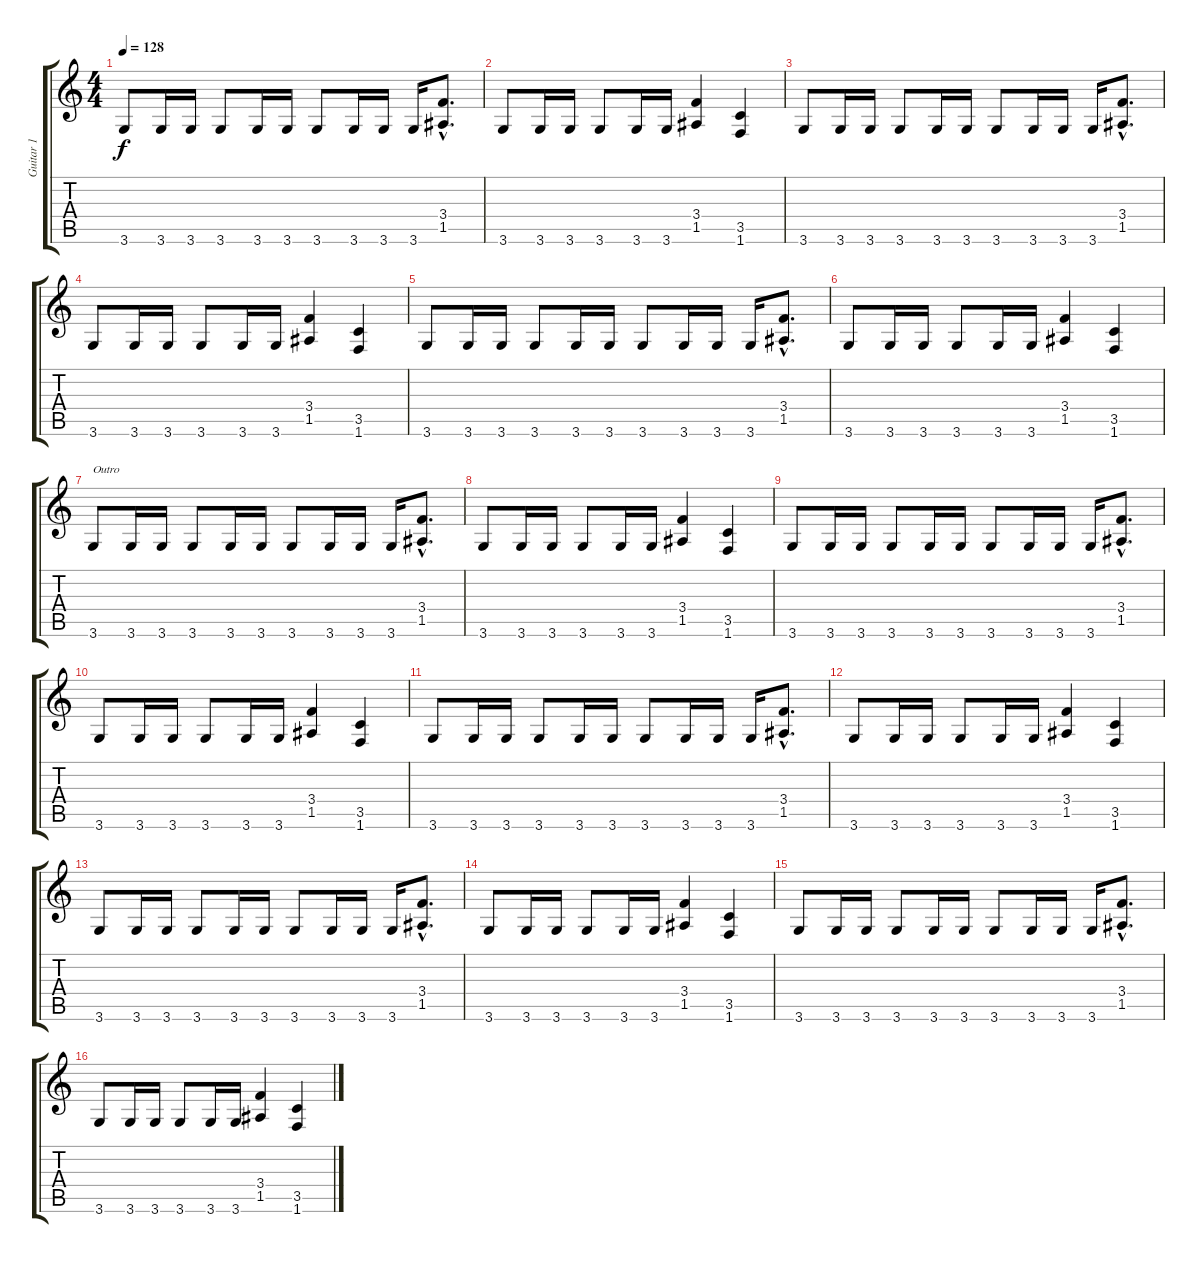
\track ("Guitar 1" "Guitar 1") {instrument distortionguitar}
\staff {score tabs}
\tuning (E4 B3 G3 D3 A2 E2) {hide}
\ts (4 4)
\tempo 128
\clef g2
\ks c
3.6.8{dy f} 3.6.16 3.6.16 3.6.8 3.6.16 3.6.16 3.6.8 3.6.16 3.6.16 3.6.16 (3.4{hac} 1.5{hac}).8{d} |
3.6.8 3.6.16 3.6.16 3.6.8 3.6.16 3.6.16 (3.4 1.5).4 (3.5 1.6).4 |
3.6.8 3.6.16 3.6.16 3.6.8 3.6.16 3.6.16 3.6.8 3.6.16 3.6.16 3.6.16 (3.4{hac} 1.5{hac}).8{d} |
3.6.8 3.6.16 3.6.16 3.6.8 3.6.16 3.6.16 (3.4 1.5).4 (3.5 1.6).4 |
3.6.8 3.6.16 3.6.16 3.6.8 3.6.16 3.6.16 3.6.8 3.6.16 3.6.16 3.6.16 (3.4{hac} 1.5{hac}).8{d} |
3.6.8 3.6.16 3.6.16 3.6.8 3.6.16 3.6.16 (3.4 1.5).4 (3.5 1.6).4 |
3.6.8{txt "Outro"} 3.6.16 3.6.16 3.6.8 3.6.16 3.6.16 3.6.8 3.6.16 3.6.16 3.6.16 (3.4{hac} 1.5{hac}).8{d} |
3.6.8 3.6.16 3.6.16 3.6.8 3.6.16 3.6.16 (3.4 1.5).4 (3.5 1.6).4 |
3.6.8 3.6.16 3.6.16 3.6.8 3.6.16 3.6.16 3.6.8 3.6.16 3.6.16 3.6.16 (3.4{hac} 1.5{hac}).8{d} |
3.6.8 3.6.16 3.6.16 3.6.8 3.6.16 3.6.16 (3.4 1.5).4 (3.5 1.6).4 |
3.6.8 3.6.16 3.6.16 3.6.8 3.6.16 3.6.16 3.6.8 3.6.16 3.6.16 3.6.16 (3.4{hac} 1.5{hac}).8{d} |
3.6.8 3.6.16 3.6.16 3.6.8 3.6.16 3.6.16 (3.4 1.5).4 (3.5 1.6).4 |
3.6.8 3.6.16 3.6.16 3.6.8 3.6.16 3.6.16 3.6.8 3.6.16 3.6.16 3.6.16 (3.4{hac} 1.5{hac}).8{d} |
3.6.8 3.6.16 3.6.16 3.6.8 3.6.16 3.6.16 (3.4 1.5).4 (3.5 1.6).4 |
3.6.8 3.6.16 3.6.16 3.6.8 3.6.16 3.6.16 3.6.8 3.6.16 3.6.16 3.6.16 (3.4{hac} 1.5{hac}).8{d} |
3.6.8 3.6.16 3.6.16 3.6.8 3.6.16 3.6.16 (3.4 1.5).4 (3.5 1.6).4
